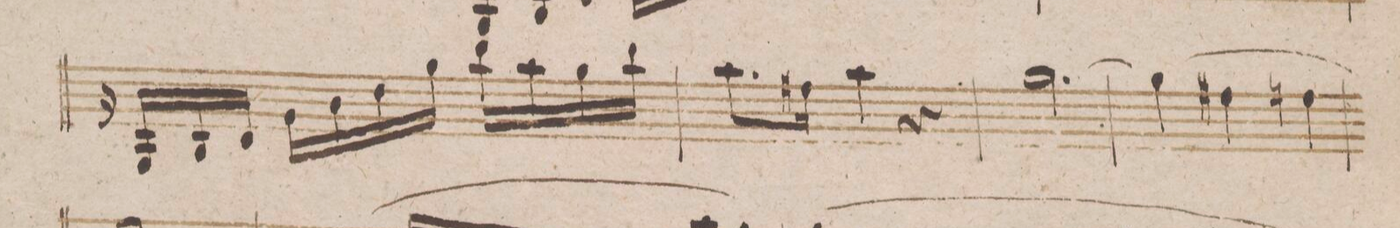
**kern	**dynam
*I"Clarinetto 1mo in B.	*
*clefG2	*
*k[b-e-]	*
*met(c)	*
*M3/4	*
16r	.
16F/LL	.
16A/	.
16c/JJ	.
16f\LL	.
16a\	.
16cc\	.
16ff\JJ	.
16aa\LL	.
16gg\	.
16ff\	.
16aa\JJ	.
=105	=105
8.gg\L	.
16eeX\Jk	.
4gg\	.
4r	.
=106	=106
[>2.ff\	.
=107	=107
(>4ff\]	.
4eeX\	.
4ee-\	.
=108	=108
*-	*-
